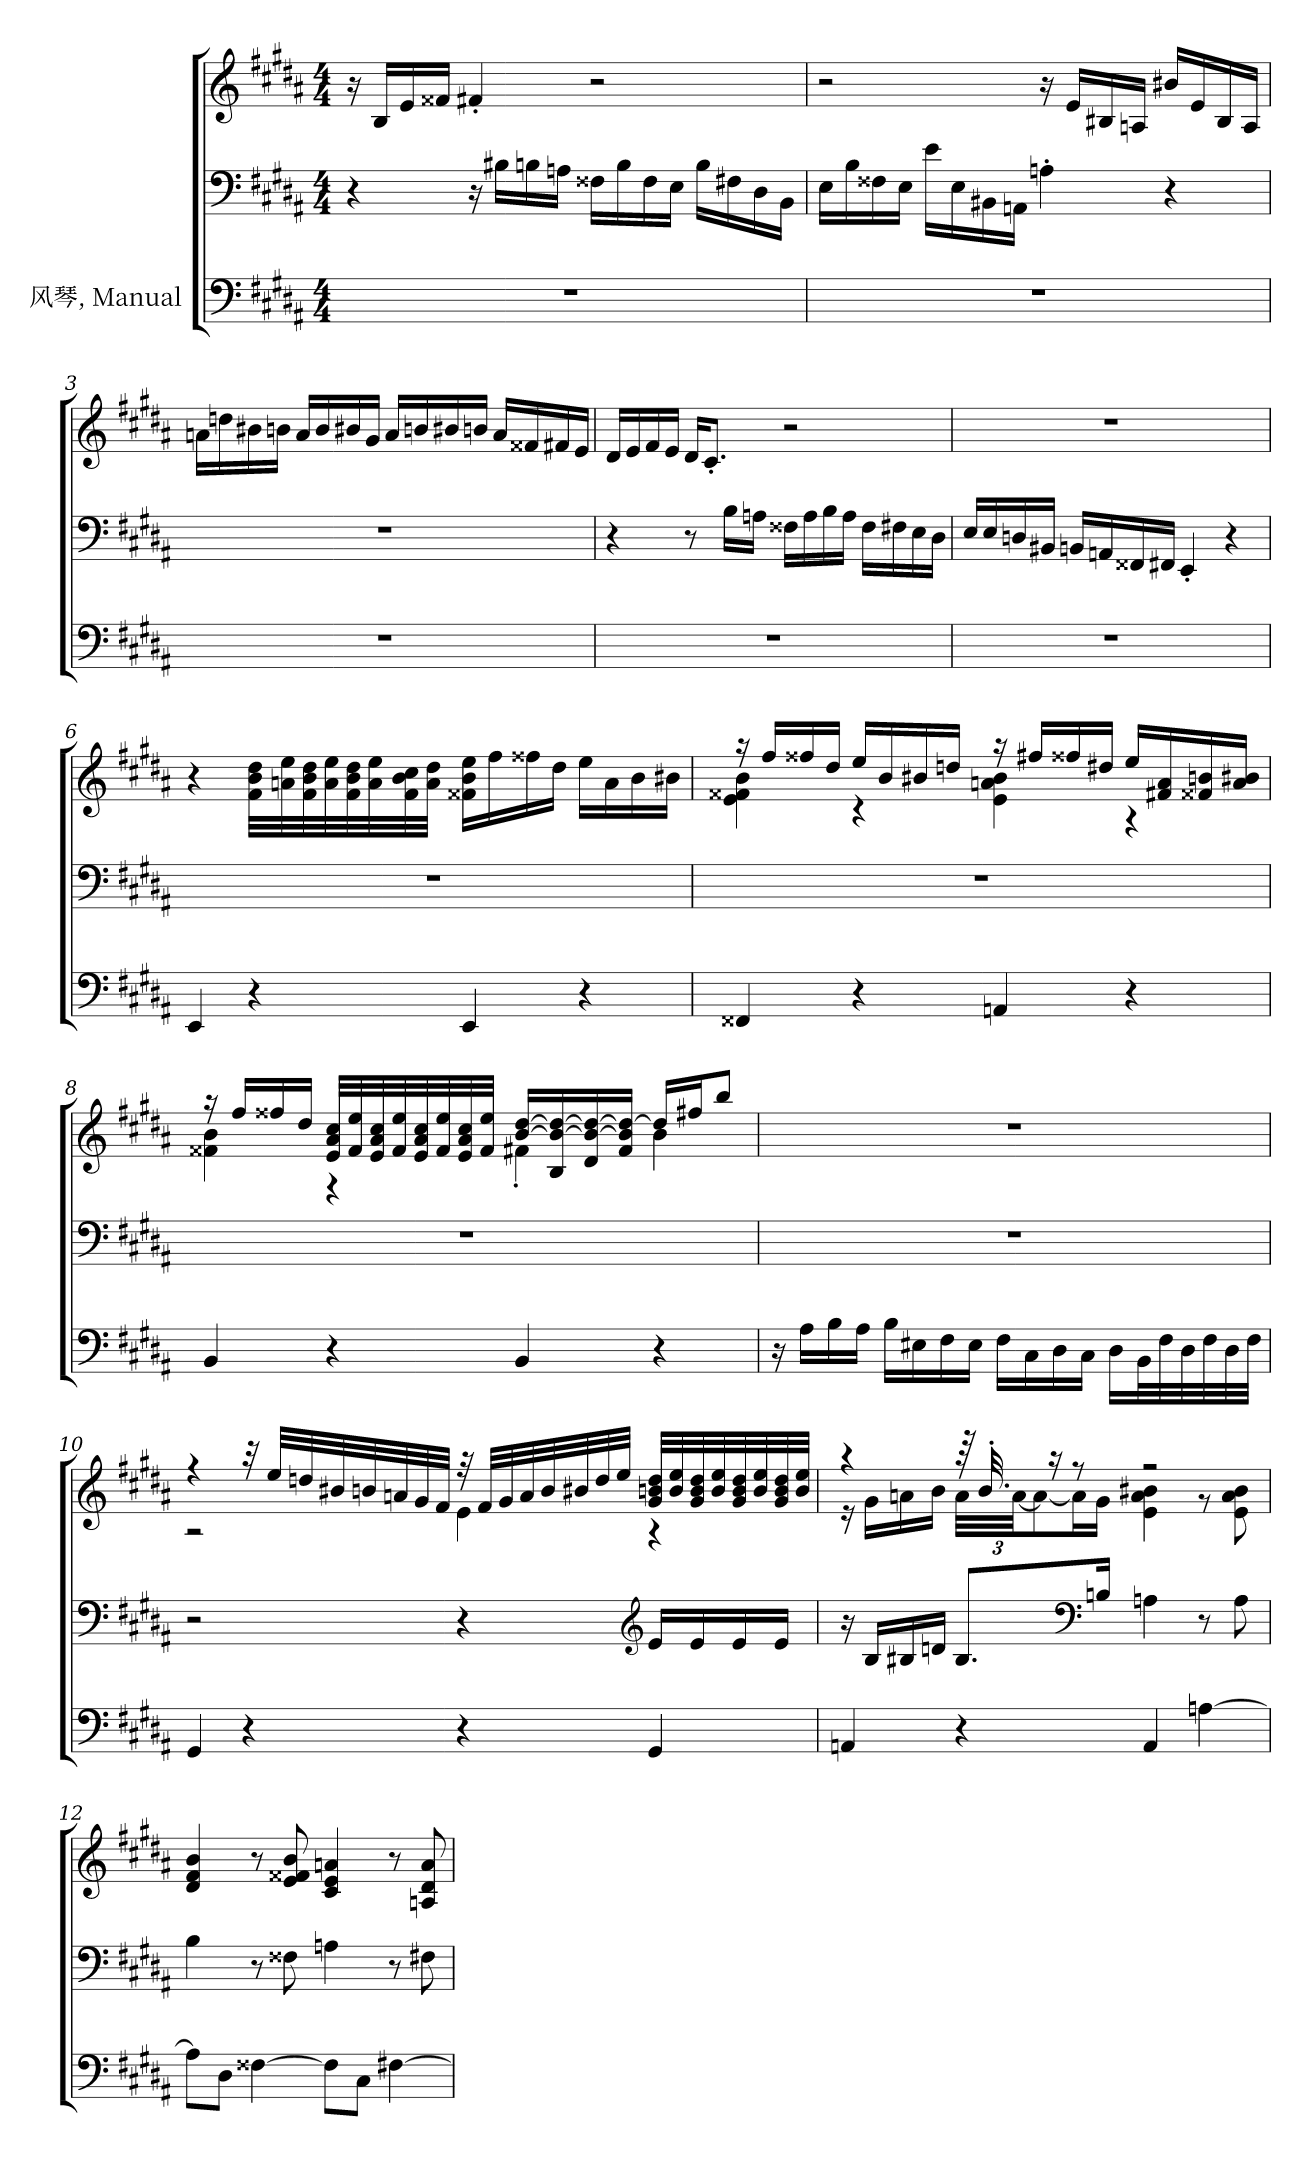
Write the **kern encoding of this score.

**kern	**kern	**kern
*part1	*part1	*part1
*staff3	*staff2	*staff1
*I"风琴, Manual	*	*
*clefF4	*clefF4	*clefG2
*k[f#c#g#d#a#]	*k[f#c#g#d#a#]	*k[f#c#g#d#a#]
*M4/4	*M4/4	*M4/4
*MM60	*MM60	*MM60
=1	=1	=1
1r	4r	16r
.	.	16B/LL
.	.	16e/
.	.	16f##X/JJ
.	16r	4f#X'/
.	16B#X\LL	.
.	16Bn\	.
.	16An\JJ	.
.	16F##X\LL	2r
.	16B\	.
.	16F##\	.
.	16E\JJ	.
.	16B\LL	.
.	16F#X\	.
.	16D#\	.
.	16BB\JJ	.
=2	=2	=2
1r	16E\LL	2r
.	16B\	.
.	16F##X\	.
.	16E\JJ	.
.	16e\LL	.
.	16E\	.
.	16BB#X\	.
.	16AAn\JJ	.
.	4An'\	16r
.	.	16e/LL
.	.	16B#X/
.	.	16An/JJ
.	4r	16b#X/LL
.	.	16e/
.	.	16B#/
.	.	16A/JJ
!!LO:LB:g=z
=3	=3	=3
1r	1r	16an\LL
.	.	16ddn\
.	.	16b#X\
.	.	16bn\JJ
.	.	16a/LL
.	.	16b/
.	.	16b#X/
.	.	16g#/JJ
.	.	16a/LL
.	.	16bn/
.	.	16b#X/
.	.	16bn/JJ
.	.	16a/LL
.	.	16f##X/
.	.	16f#X/
.	.	16e/JJ
=4	=4	=4
1r	4r	16d#/LL
.	.	16e/
.	.	16f#/
.	.	16e/JJ
.	8r	16d#/KL
.	.	8.c#'/J
.	16B\LL	.
.	16An\JJ	.
.	16F##X\LL	2r
.	16A\	.
.	16B\	.
.	16A\JJ	.
.	16F##\LL	.
.	16F#X\	.
.	16E\	.
.	16D#\JJ	.
!!LO:LB:g=z
=5	=5	=5
1r	16E/LL	1r
.	16E/	.
.	16Dn/	.
.	16BB#X/JJ	.
.	16BBn/LL	.
.	16AAn/	.
.	16FF##X/	.
.	16FF#X/JJ	.
.	4EE'/	.
.	4r	.
=6	=6	=6
4EE/	1r	4r
4r	.	32f#\ 32b\ 32dd#\LLL
.	.	32an\ 32ee\
.	.	32f#\ 32b\ 32dd#\
.	.	32a\ 32ee\
.	.	32f#\ 32b\ 32dd#\
.	.	32a\ 32ee\
.	.	32f#\ 32b\ 32cc#\
.	.	32a\ 32dd#\JJJ
4EE/	.	16f##X\ 16b\ 16ee\LL
.	.	16ff#\
.	.	16ff##X\
.	.	16dd#\JJ
4r	.	16ee\LL
.	.	16a\
.	.	16b\
.	.	16b#X\JJ
!!LO:LB:g=z
=7	=7	=7
*	*	*^
4FF##X/	1r	16r	4e\ 4f##X\ 4b\
.	.	16ff#/LL	.
.	.	16ff##X/	.
.	.	16dd#/JJ	.
4r	.	16ee/LL	4r
.	.	16b/	.
.	.	16b#X/	.
.	.	16ddn/JJ	.
4AAn/	.	16r	4e\ 4an\ 4b#\
.	.	16ff#X/LL	.
.	.	16ff##X/	.
.	.	16dd#X/JJ	.
4r	.	16ee/LL	4r
.	.	16f#X/ 16a/	.
.	.	16f##X/ 16bn/	.
.	.	16a/ 16b#X/JJ	.
!!LO:PB:g=z	!!
=8	=8	=8	=8
4BB/	1r	16r	4f##X\ 4b\
.	.	16ff#/LL	.
.	.	16ff##X/	.
.	.	16dd#/JJ	.
4r	.	32e/ 32a#/ 32cc#/LLL	4r
.	.	32f##/ 32ee/	.
.	.	32e/ 32a#/ 32cc#/	.
.	.	32f##/ 32ee/	.
.	.	32e/ 32a#/ 32cc#/	.
.	.	32f##/ 32ee/	.
.	.	32e/ 32a#/ 32cc#/	.
.	.	32f##/ 32ee/JJJ	.
*	*	*MM55	*
4BB/	.	[16b/ [16dd#/LL	4f#X'\
.	.	16B/ 16b/_ 16dd#/_	.
.	.	16d#/ 16b/_ 16dd#/_	.
.	.	16f#/ 16b/] 16dd#/_JJ	.
4r	.	16dd#/LL]	4b\
.	.	16ff#X/J	.
.	.	8bb/J	.
*	*	*v	*v
=9	=9	=9
*	*	*MM60
16r	1r	1r
16A#\LL	.	.
16B\	.	.
16A#\JJ	.	.
16B\LL	.	.
16E#X\	.	.
16F#\	.	.
16E#\JJ	.	.
16F#\LL	.	.
16C#\	.	.
16D#\	.	.
16C#\JJ	.	.
16D#\LL	.	.
32BB\L	.	.
32F#\	.	.
32D#\	.	.
32F#\	.	.
32D#\	.	.
32F#\JJJ	.	.
!!LO:LB:g=z
=10	=10	=10
*	*	*^
4GG#/	2r	4r	2r
4r	.	32r	.
.	.	32ee/LLL	.
.	.	32ddn/	.
.	.	32b#X/	.
.	.	32bn/	.
.	.	32an/	.
.	.	32g#/	.
.	.	32f#/JJJ	.
4r	4r	32r	4e\
.	.	32f#/LLL	.
.	.	32g#/	.
.	.	32a/	.
.	.	32b/	.
.	.	32b#X/	.
.	.	32dd/	.
.	.	32ee/JJJ	.
*	*clefG2	*	*
4GG#/	16e/LL	32g#/ 32bn/ 32dd/LLL	4r
.	.	32b/ 32ee/	.
.	16e/	32g#/ 32b/ 32dd/	.
.	.	32b/ 32ee/	.
.	16e/	32g#/ 32b/ 32dd/	.
.	.	32b/ 32ee/	.
.	16e/JJ	32g#/ 32b/ 32dd/	.
.	.	32b/ 32ee/JJJ	.
!!LO:LB:g=z	!!
=11	=11	=11	=11
4AAn/	16r	4r	16r
.	16B/LL	.	16g#\LL
.	16B#X/	.	16an\
.	16dn/JJ	.	16b\JJ
*	*	*	*Xbrackettup
4r	8.B#/L	64r	48a\LLL
.	.	32.b'/	.
.	.	.	[48a\JJ
.	.	.	12a\_
.	.	16r	.
.	.	8r	16a\L]
*	*clefF4	*	*
.	16Bn/Jk	.	16g#\JJ
4AA/	4An\	2r	4e\ 4a\ 4b#X\
[4An\	8r	.	8r
.	8A\	.	8e\ 8a\ 8b#\
*	*	*v	*v
=12	=12	=12
8A\L]	4B\	4d#/ 4f#/ 4b/
8D#\J	.	.
[4F##X\	8r	8r
.	8F##X\	8e/ 8f##X/ 8b/
8F##\L]	4An\	4c#/ 4e/ 4an/
8C#\J	.	.
[4F#X\	8r	8r
.	8F#X\	8An/ 8d#/ 8a/
=	=	=
*-	*-	*-
